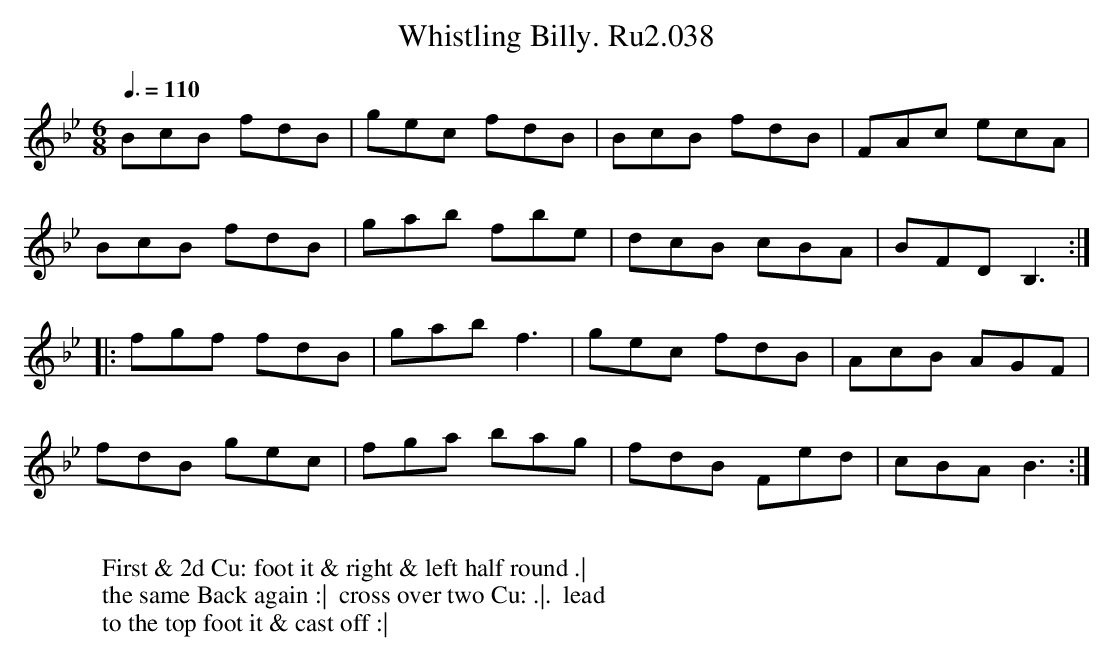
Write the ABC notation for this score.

X:1
T:Whistling Billy. Ru2.038
L:1/8
M:6/8
Q:3/8=110
K:Bb
BcB fdB|gec fdB|BcB fdB|FAc ecA|
BcB fdB|gab fbe|dcB cBA|BFD B,3 :|
|: fgf fdB|gab f3|gec fdB|AcB AGF|
fdB gec|fga bag|fdB Fed|cBA B3 :|
W:
W: First & 2d Cu: foot it & right & left half round .|
W: the same Back again :|  cross over two Cu: .|.  lead
W: to the top foot it & cast off :|
